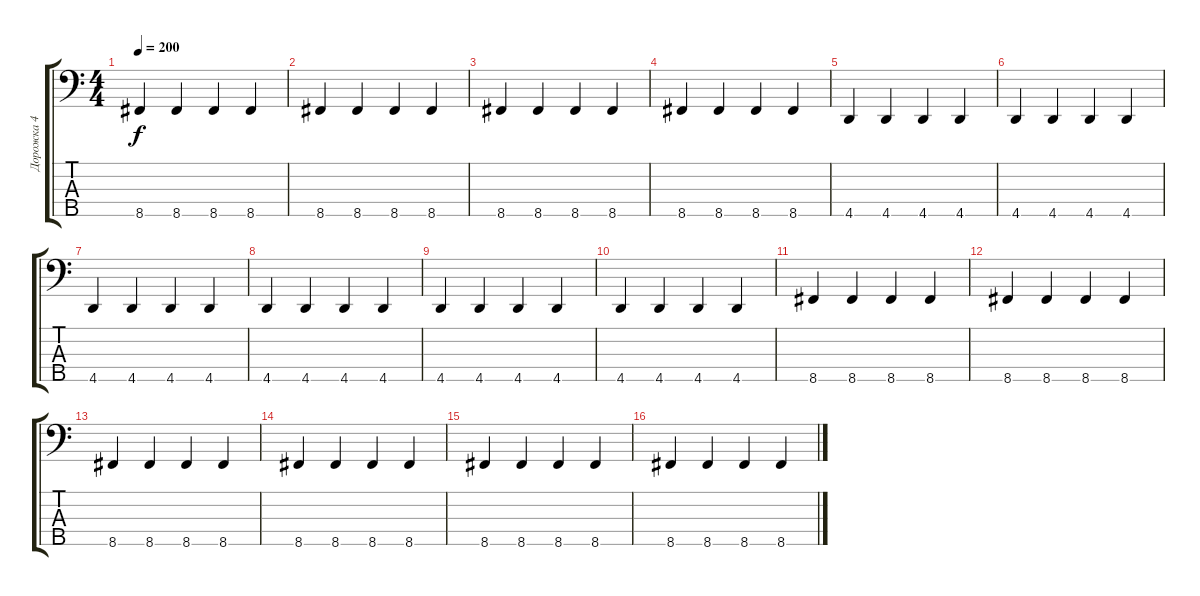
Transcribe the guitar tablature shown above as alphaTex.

\track ("Дорожка 4" "Дорожка 4") {instrument electricbasspick}
\staff {score tabs}
\tuning (G2 Eb2 Bb1 F1 Bb0) {hide}
\ts (4 4)
\tempo 200
\clef f4
\ks c
8.5.4{dy f} 8.5.4 8.5.4 8.5.4 |
8.5.4 8.5.4 8.5.4 8.5.4 |
8.5.4 8.5.4 8.5.4 8.5.4 |
8.5.4 8.5.4 8.5.4 8.5.4 |
4.5.4 4.5.4 4.5.4 4.5.4 |
4.5.4 4.5.4 4.5.4 4.5.4 |
4.5.4 4.5.4 4.5.4 4.5.4 |
4.5.4 4.5.4 4.5.4 4.5.4 |
4.5.4 4.5.4 4.5.4 4.5.4 |
4.5.4 4.5.4 4.5.4 4.5.4 |
8.5.4 8.5.4 8.5.4 8.5.4 |
8.5.4 8.5.4 8.5.4 8.5.4 |
8.5.4 8.5.4 8.5.4 8.5.4 |
8.5.4 8.5.4 8.5.4 8.5.4 |
8.5.4 8.5.4 8.5.4 8.5.4 |
8.5.4 8.5.4 8.5.4 8.5.4
